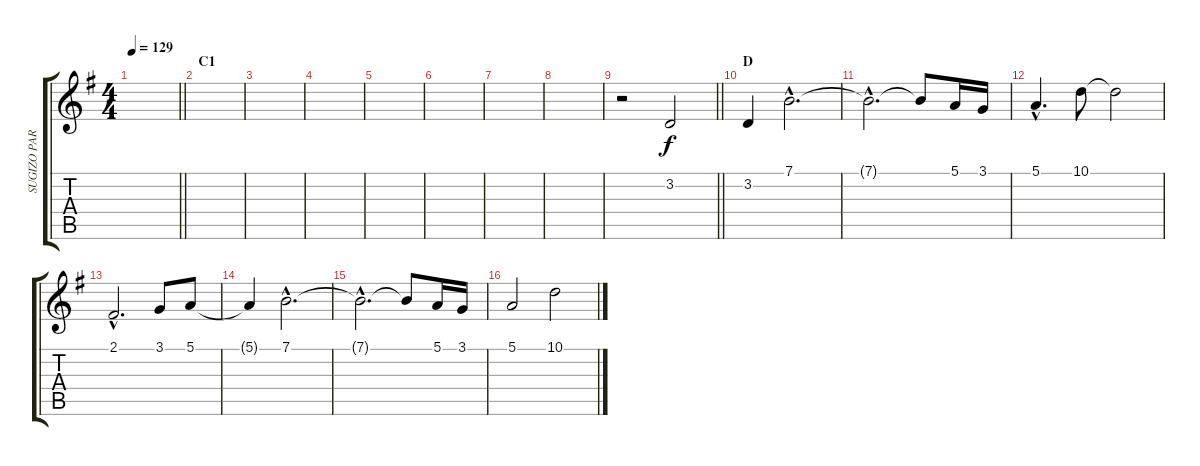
\track ("SUGIZO PART 1" "SUGIZO PAR") {instrument violin}
\staff {score tabs}
\tuning (E4 B3 G3 D3 A2 E2) {hide}
\ts (4 4)
\tempo 129
\clef g2
\barLineRight lightlight
\ks g
|
\section ("" "C1")
|
|
|
|
|
|
|
\barLineRight lightlight
r.2{volume 10 instrument violin} 3.2.2 |
\section ("" "D")
3.2.4 7.1{hac}.2{d} |
7.1{hac t}.2{d} 7.1{t}.8 5.1.16 3.1.16 |
5.1{hac}.4{d} 10.1.8 10.1{t}.2 |
2.1{hac}.2{d} 3.1.8 5.1.8 |
5.1{t}.4 7.1{hac}.2{d} |
7.1{hac t}.2{d} 7.1{t}.8 5.1.16 3.1.16 |
5.1.2 10.1.2
